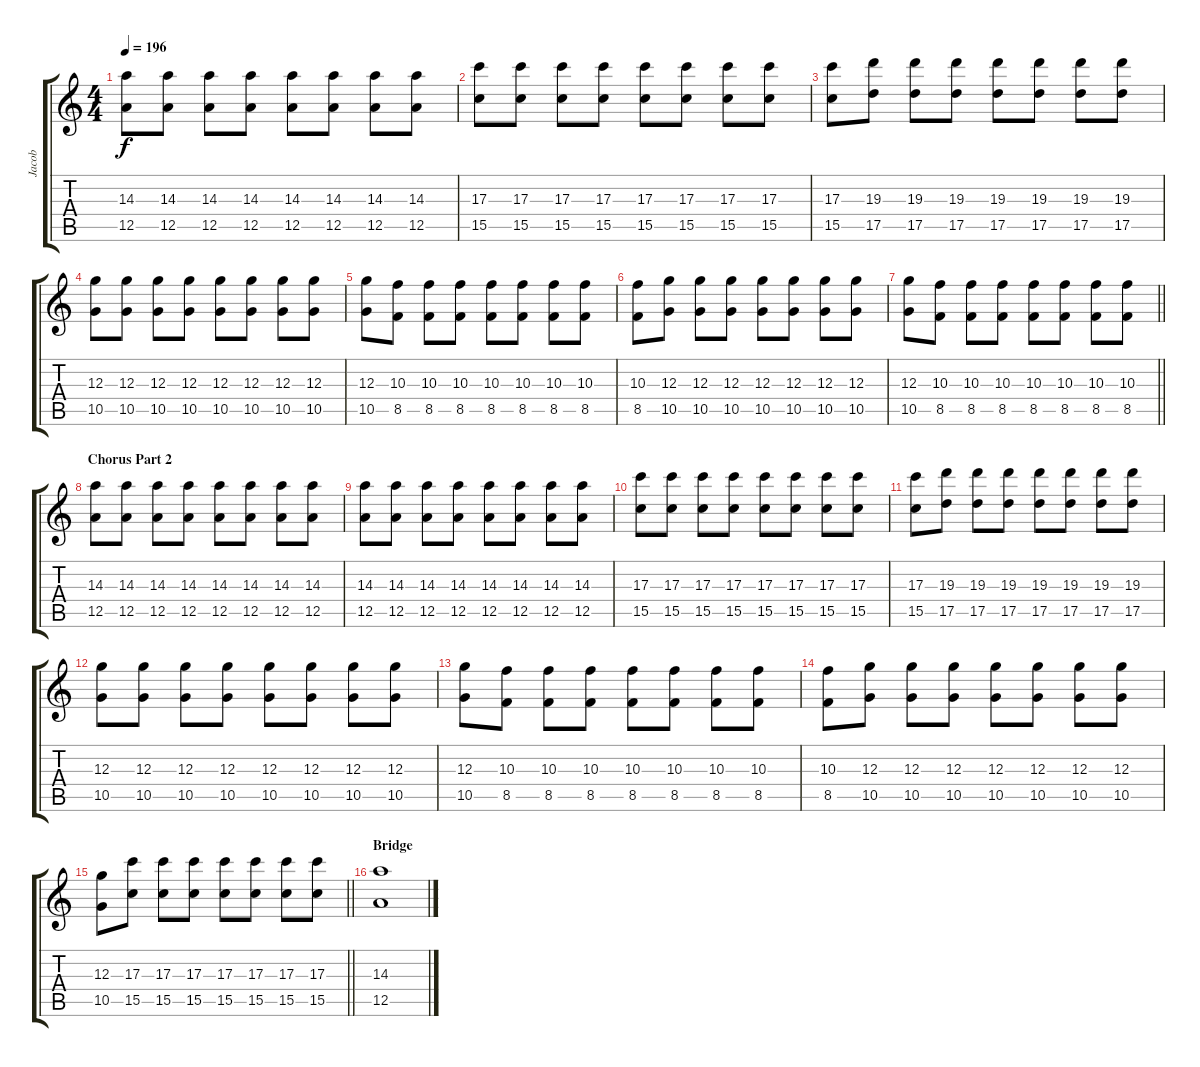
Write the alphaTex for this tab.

\track ("Jacob" "Jacob") {instrument distortionguitar}
\staff {score tabs}
\tuning (E4 B3 G3 D3 A2 D2) {hide}
\ts (4 4)
\tempo 196
\clef g2
\ks aminor
(14.3 12.5).8{dy f} (14.3 12.5).8 (14.3 12.5).8 (14.3 12.5).8 (14.3 12.5).8 (14.3 12.5).8 (14.3 12.5).8 (14.3 12.5).8 |
(17.3 15.5).8 (17.3 15.5).8 (17.3 15.5).8 (17.3 15.5).8 (17.3 15.5).8 (17.3 15.5).8 (17.3 15.5).8 (17.3 15.5).8 |
(17.3 15.5).8 (19.3 17.5).8 (19.3 17.5).8 (19.3 17.5).8 (19.3 17.5).8 (19.3 17.5).8 (19.3 17.5).8 (19.3 17.5).8 |
(12.3 10.5).8 (12.3 10.5).8 (12.3 10.5).8 (12.3 10.5).8 (12.3 10.5).8 (12.3 10.5).8 (12.3 10.5).8 (12.3 10.5).8 |
(12.3 10.5).8 (10.3 8.5).8 (10.3 8.5).8 (10.3 8.5).8 (10.3 8.5).8 (10.3 8.5).8 (10.3 8.5).8 (10.3 8.5).8 |
(10.3 8.5).8 (12.3 10.5).8 (12.3 10.5).8 (12.3 10.5).8 (12.3 10.5).8 (12.3 10.5).8 (12.3 10.5).8 (12.3 10.5).8 |
\barLineRight lightlight
(12.3 10.5).8 (10.3 8.5).8 (10.3 8.5).8 (10.3 8.5).8 (10.3 8.5).8 (10.3 8.5).8 (10.3 8.5).8 (10.3 8.5).8 |
\section ("" "Chorus Part 2")
(14.3 12.5).8 (14.3 12.5).8 (14.3 12.5).8 (14.3 12.5).8 (14.3 12.5).8 (14.3 12.5).8 (14.3 12.5).8 (14.3 12.5).8 |
(14.3 12.5).8 (14.3 12.5).8 (14.3 12.5).8 (14.3 12.5).8 (14.3 12.5).8 (14.3 12.5).8 (14.3 12.5).8 (14.3 12.5).8 |
(17.3 15.5).8 (17.3 15.5).8 (17.3 15.5).8 (17.3 15.5).8 (17.3 15.5).8 (17.3 15.5).8 (17.3 15.5).8 (17.3 15.5).8 |
(17.3 15.5).8 (19.3 17.5).8 (19.3 17.5).8 (19.3 17.5).8 (19.3 17.5).8 (19.3 17.5).8 (19.3 17.5).8 (19.3 17.5).8 |
(12.3 10.5).8 (12.3 10.5).8 (12.3 10.5).8 (12.3 10.5).8 (12.3 10.5).8 (12.3 10.5).8 (12.3 10.5).8 (12.3 10.5).8 |
(12.3 10.5).8 (10.3 8.5).8 (10.3 8.5).8 (10.3 8.5).8 (10.3 8.5).8 (10.3 8.5).8 (10.3 8.5).8 (10.3 8.5).8 |
(10.3 8.5).8 (12.3 10.5).8 (12.3 10.5).8 (12.3 10.5).8 (12.3 10.5).8 (12.3 10.5).8 (12.3 10.5).8 (12.3 10.5).8 |
\barLineRight lightlight
(12.3 10.5).8 (17.3 15.5).8 (17.3 15.5).8 (17.3 15.5).8 (17.3 15.5).8 (17.3 15.5).8 (17.3 15.5).8 (17.3 15.5).8 |
\section ("" "Bridge")
(14.3 12.5).1
